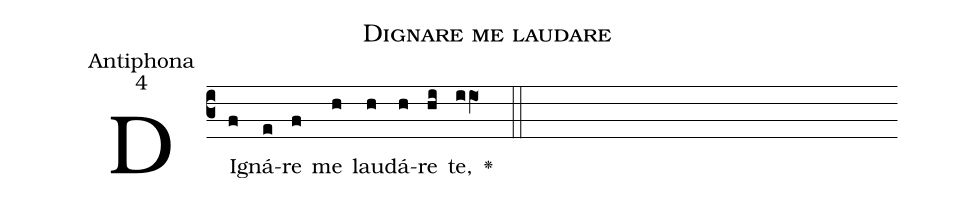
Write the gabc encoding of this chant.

name:Dignare me laudare;
office-part:Antiphona;
mode:4;
%%
(c3)DI(f)gná(e)re(f) me(h) lau(h)dá(h)re(hi) te,(iiO1) <v>\greheightstar</v>() (::)
